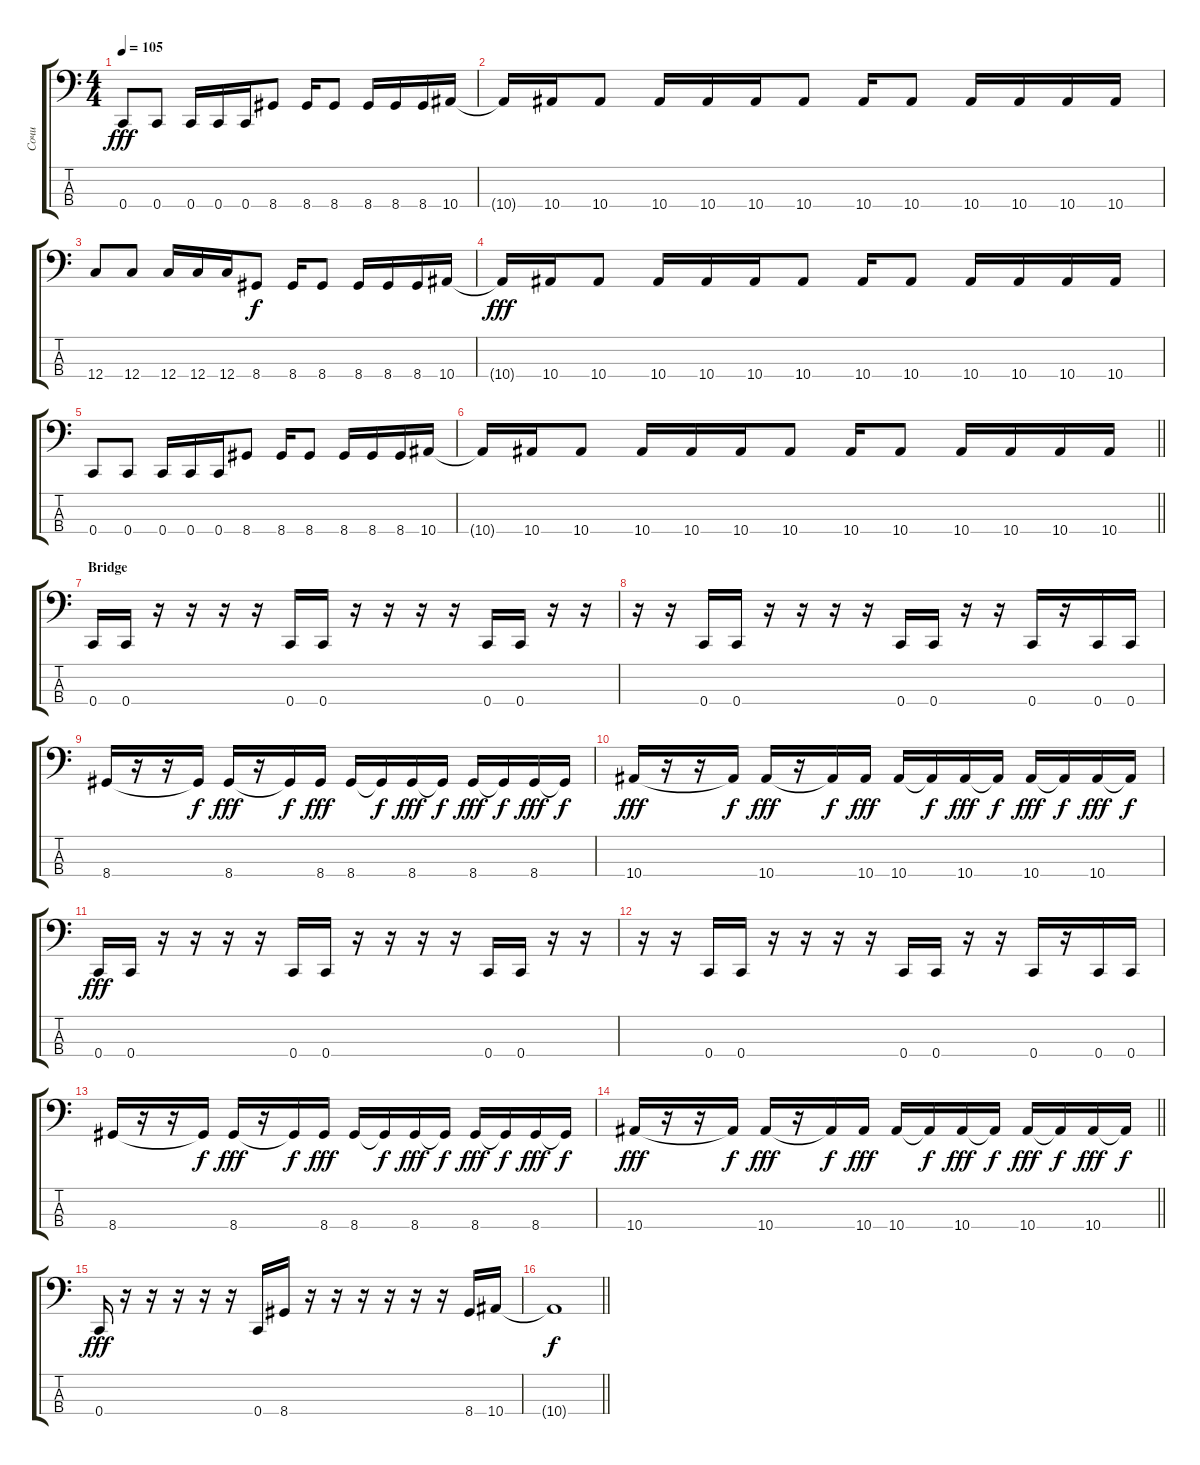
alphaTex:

\track ("Сочи" "Сочи") {instrument electricbasspick}
\staff {score tabs}
\tuning (F2 C2 G1 C1) {hide}
\ts (4 4)
\tempo 105
\clef f4
\ks c
0.4.8{dy fff} 0.4.8 0.4.16 0.4.16 0.4.16 8.4.8 8.4.16 8.4.8 8.4.16 8.4.16 8.4.16 10.4.16 |
10.4{t}.16 10.4.16 10.4.8 10.4.16 10.4.16 10.4.16 10.4.8 10.4.16 10.4.8 10.4.16 10.4.16 10.4.16 10.4.16 |
12.4.8 12.4.8 12.4.16 12.4.16 12.4.16 8.4.8{dy f} 8.4.16 8.4.8 8.4.16 8.4.16 8.4.16 10.4.16 |
10.4{t}.16{dy fff} 10.4.16 10.4.8 10.4.16 10.4.16 10.4.16 10.4.8 10.4.16 10.4.8 10.4.16 10.4.16 10.4.16 10.4.16 |
0.4.8 0.4.8 0.4.16 0.4.16 0.4.16 8.4.8 8.4.16 8.4.8 8.4.16 8.4.16 8.4.16 10.4.16 |
\barLineRight lightlight
10.4{t}.16 10.4.16 10.4.8 10.4.16 10.4.16 10.4.16 10.4.8 10.4.16 10.4.8 10.4.16 10.4.16 10.4.16 10.4.16 |
\section ("" "Bridge")
0.4.16 0.4.16 r.16 r.16 r.16 r.16 0.4.16 0.4.16 r.16 r.16 r.16 r.16 0.4.16 0.4.16 r.16 r.16 |
r.16 r.16 0.4.16 0.4.16 r.16 r.16 r.16 r.16 0.4.16 0.4.16 r.16 r.16 0.4.16 r.16 0.4.16 0.4.16 |
8.4.16 r.16 r.16 8.4{t}.16{dy f} 8.4.16{dy fff} r.16 8.4{t}.16{dy f} 8.4.16{dy fff} 8.4.16 8.4{t}.16{dy f} 8.4.16{dy fff} 8.4{t}.16{dy f} 8.4.16{dy fff} 8.4{t}.16{dy f} 8.4.16{dy fff} 8.4{t}.16{dy f} |
10.4.16{dy fff} r.16 r.16 10.4{t}.16{dy f} 10.4.16{dy fff} r.16 10.4{t}.16{dy f} 10.4.16{dy fff} 10.4.16 10.4{t}.16{dy f} 10.4.16{dy fff} 10.4{t}.16{dy f} 10.4.16{dy fff} 10.4{t}.16{dy f} 10.4.16{dy fff} 10.4{t}.16{dy f} |
0.4.16{dy fff} 0.4.16 r.16 r.16 r.16 r.16 0.4.16 0.4.16 r.16 r.16 r.16 r.16 0.4.16 0.4.16 r.16 r.16 |
r.16 r.16 0.4.16 0.4.16 r.16 r.16 r.16 r.16 0.4.16 0.4.16 r.16 r.16 0.4.16 r.16 0.4.16 0.4.16 |
8.4.16 r.16 r.16 8.4{t}.16{dy f} 8.4.16{dy fff} r.16 8.4{t}.16{dy f} 8.4.16{dy fff} 8.4.16 8.4{t}.16{dy f} 8.4.16{dy fff} 8.4{t}.16{dy f} 8.4.16{dy fff} 8.4{t}.16{dy f} 8.4.16{dy fff} 8.4{t}.16{dy f} |
\barLineRight lightlight
10.4.16{dy fff} r.16 r.16 10.4{t}.16{dy f} 10.4.16{dy fff} r.16 10.4{t}.16{dy f} 10.4.16{dy fff} 10.4.16 10.4{t}.16{dy f} 10.4.16{dy fff} 10.4{t}.16{dy f} 10.4.16{dy fff} 10.4{t}.16{dy f} 10.4.16{dy fff} 10.4{t}.16{dy f} |
\section ("" "")
0.4.16{dy fff} r.16 r.16 r.16 r.16 r.16 0.4.16 8.4.16 r.16 r.16 r.16 r.16 r.16 r.16 8.4.16 10.4.16 |
\barLineRight lightlight
10.4{t}.1{dy f}
